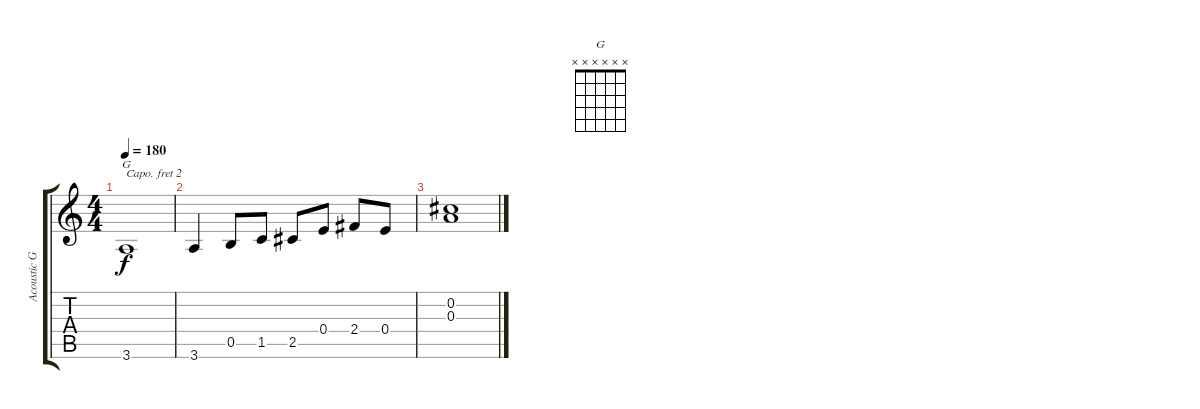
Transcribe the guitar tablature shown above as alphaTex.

\track ("Acoustic Guitar" "Acoustic G") {instrument acousticguitarsteel}
\staff {score tabs}
\capo 2
\tuning (E4 B3 G3 D3 A2 E2) {hide}
\chord ("G" x x x x x x) {firstfret 0}
\ts (4 4)
\tempo 180
\clef g2
\ks c
3.6.1{ch "G" dy f} |
3.6.4 0.5.8 1.5.8 2.5.8 0.4.8 2.4.8 0.4.8 |
(0.2 0.3).1
